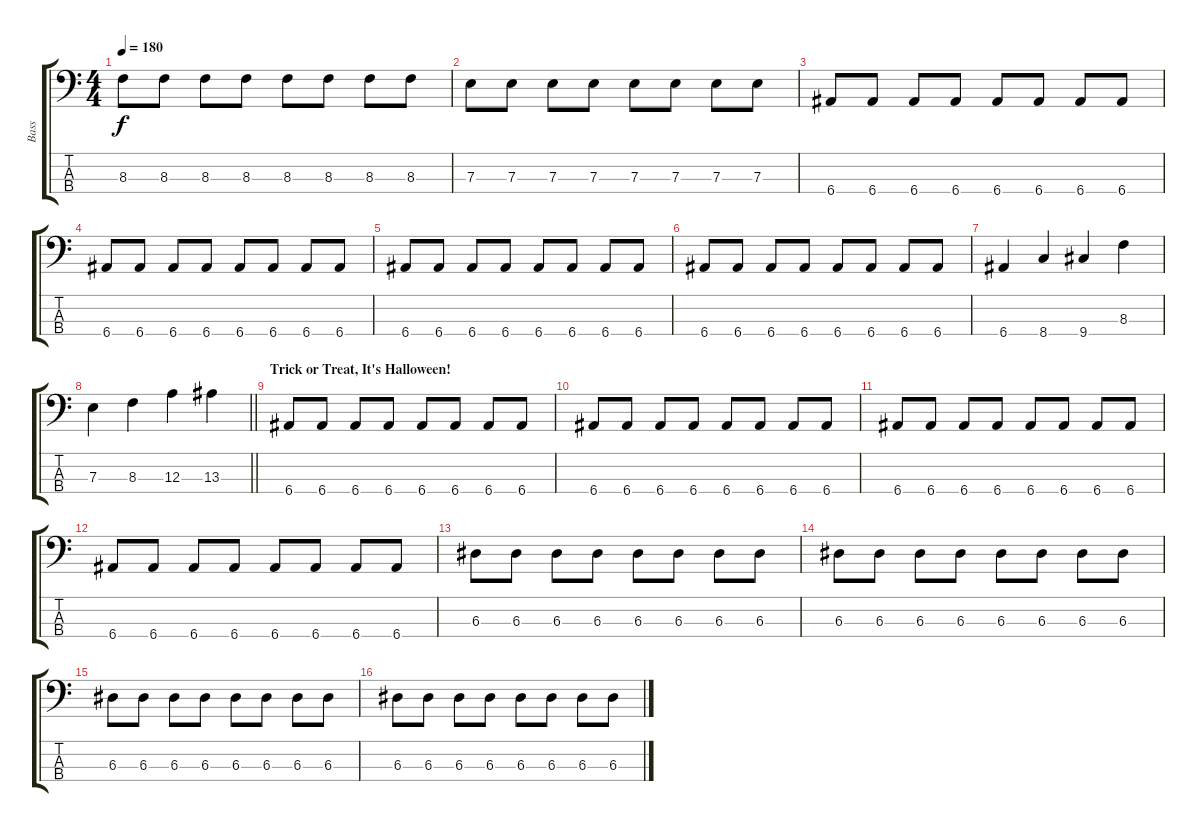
\track ("Bass" "Bass") {instrument electricbasspick}
\staff {score tabs}
\tuning (G2 D2 A1 E1) {hide}
\ts (4 4)
\tempo 180
\clef f4
\ks c
8.3.8{dy f} 8.3.8 8.3.8 8.3.8 8.3.8 8.3.8 8.3.8 8.3.8 |
7.3.8 7.3.8 7.3.8 7.3.8 7.3.8 7.3.8 7.3.8 7.3.8 |
6.4.8 6.4.8 6.4.8 6.4.8 6.4.8 6.4.8 6.4.8 6.4.8 |
6.4.8 6.4.8 6.4.8 6.4.8 6.4.8 6.4.8 6.4.8 6.4.8 |
6.4.8 6.4.8 6.4.8 6.4.8 6.4.8 6.4.8 6.4.8 6.4.8 |
6.4.8 6.4.8 6.4.8 6.4.8 6.4.8 6.4.8 6.4.8 6.4.8 |
6.4.4 8.4.4 9.4.4 8.3.4 |
\barLineRight lightlight
7.3.4 8.3.4 12.3.4 13.3.4 |
\section ("" "Trick or Treat, It's Halloween!")
6.4.8 6.4.8 6.4.8 6.4.8 6.4.8 6.4.8 6.4.8 6.4.8 |
6.4.8 6.4.8 6.4.8 6.4.8 6.4.8 6.4.8 6.4.8 6.4.8 |
6.4.8 6.4.8 6.4.8 6.4.8 6.4.8 6.4.8 6.4.8 6.4.8 |
6.4.8 6.4.8 6.4.8 6.4.8 6.4.8 6.4.8 6.4.8 6.4.8 |
6.3.8 6.3.8 6.3.8 6.3.8 6.3.8 6.3.8 6.3.8 6.3.8 |
6.3.8 6.3.8 6.3.8 6.3.8 6.3.8 6.3.8 6.3.8 6.3.8 |
6.3.8 6.3.8 6.3.8 6.3.8 6.3.8 6.3.8 6.3.8 6.3.8 |
6.3.8 6.3.8 6.3.8 6.3.8 6.3.8 6.3.8 6.3.8 6.3.8
